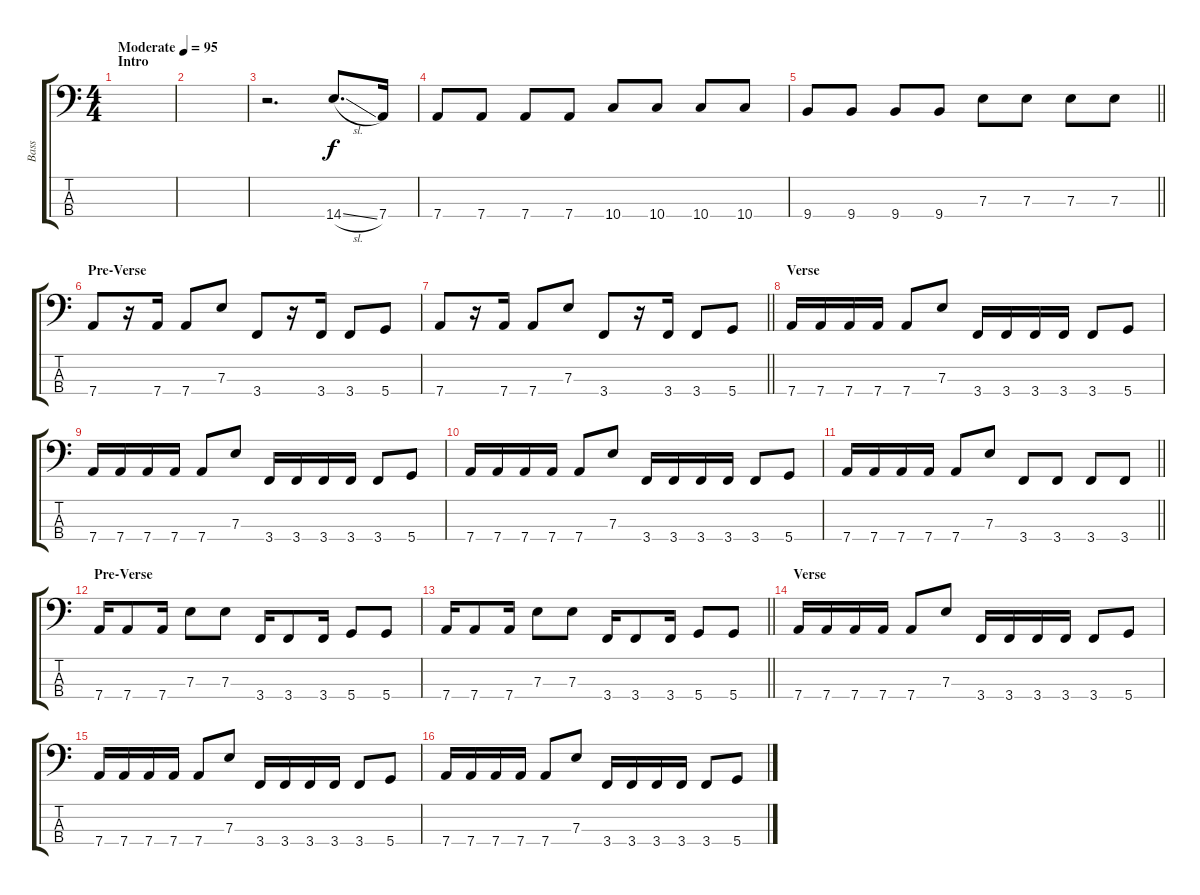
\track ("Bass" "Bass") {instrument electricbassfinger}
\staff {score tabs}
\tuning (G2 D2 A1 D1) {hide}
\ts (4 4)
\section ("" "Intro")
\tempo (95 "Moderate")
\clef f4
\ks c
|
|
r.2{d} 14.4{sl}.8{d} 7.4.16 |
7.4.8 7.4.8 7.4.8 7.4.8 10.4.8 10.4.8 10.4.8 10.4.8 |
\barLineRight lightlight
9.4.8 9.4.8 9.4.8 9.4.8 7.3.8 7.3.8 7.3.8 7.3.8 |
\section ("" "Pre-Verse")
7.4.8 r.16 7.4.16 7.4.8 7.3.8 3.4.8 r.16 3.4.16 3.4.8 5.4.8 |
\barLineRight lightlight
7.4.8 r.16 7.4.16 7.4.8 7.3.8 3.4.8 r.16 3.4.16 3.4.8 5.4.8 |
\section ("" "Verse")
7.4.16 7.4.16 7.4.16 7.4.16 7.4.8 7.3.8 3.4.16 3.4.16 3.4.16 3.4.16 3.4.8 5.4.8 |
7.4.16 7.4.16 7.4.16 7.4.16 7.4.8 7.3.8 3.4.16 3.4.16 3.4.16 3.4.16 3.4.8 5.4.8 |
7.4.16 7.4.16 7.4.16 7.4.16 7.4.8 7.3.8 3.4.16 3.4.16 3.4.16 3.4.16 3.4.8 5.4.8 |
\barLineRight lightlight
7.4.16 7.4.16 7.4.16 7.4.16 7.4.8 7.3.8 3.4.8 3.4.8 3.4.8 3.4.8 |
\section ("" "Pre-Verse")
7.4.16 7.4.8 7.4.16 7.3.8 7.3.8 3.4.16 3.4.8 3.4.16 5.4.8 5.4.8 |
\barLineRight lightlight
7.4.16 7.4.8 7.4.16 7.3.8 7.3.8 3.4.16 3.4.8 3.4.16 5.4.8 5.4.8 |
\section ("" "Verse")
7.4.16 7.4.16 7.4.16 7.4.16 7.4.8 7.3.8 3.4.16 3.4.16 3.4.16 3.4.16 3.4.8 5.4.8 |
7.4.16 7.4.16 7.4.16 7.4.16 7.4.8 7.3.8 3.4.16 3.4.16 3.4.16 3.4.16 3.4.8 5.4.8 |
7.4.16 7.4.16 7.4.16 7.4.16 7.4.8 7.3.8 3.4.16 3.4.16 3.4.16 3.4.16 3.4.8 5.4.8
